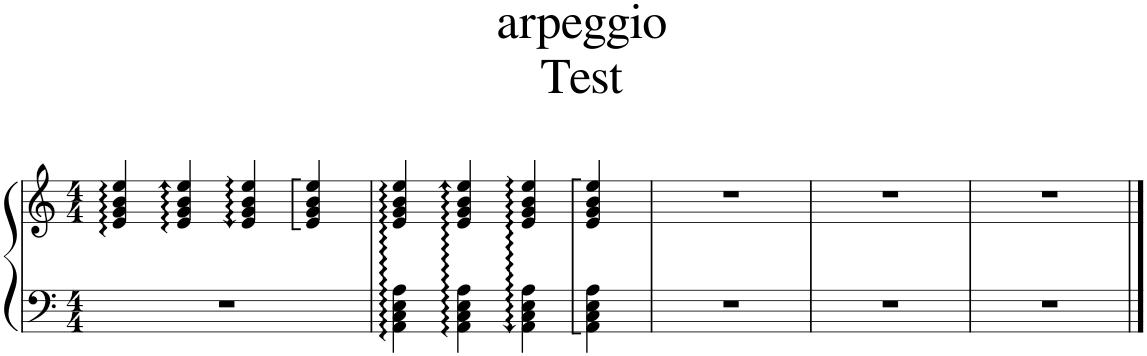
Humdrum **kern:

**kern	**kern
*part1	*part1
*staff2	*staff1
*I"Piano	*
*I'Pno.	*
*clefF4	*clefG2
*k[]	*k[]
*M4/4	*M4/4
=1	=1
1r	4e/:: 4g/:: 4b/:: 4ee/::
.	4e/:: 4g/:: 4b/:: 4ee/::
.	4e/:: 4g/:: 4b/:: 4ee/::
.	4e/:: 4g/:: 4b/:: 4ee/::
=2	=2
4AA\:: 4C\:: 4E\:: 4A\::	4e/:: 4g/:: 4b/:: 4ee/::
4AA\:: 4C\:: 4E\:: 4A\::	4e/:: 4g/:: 4b/:: 4ee/::
4AA\:: 4C\:: 4E\:: 4A\::	4e/:: 4g/:: 4b/:: 4ee/::
4AA\:: 4C\:: 4E\:: 4A\::	4e/:: 4g/:: 4b/:: 4ee/::
=3	=3
1r	1r
=4	=4
1r	1r
=5	=5
1r	1r
==	==
*-	*-
